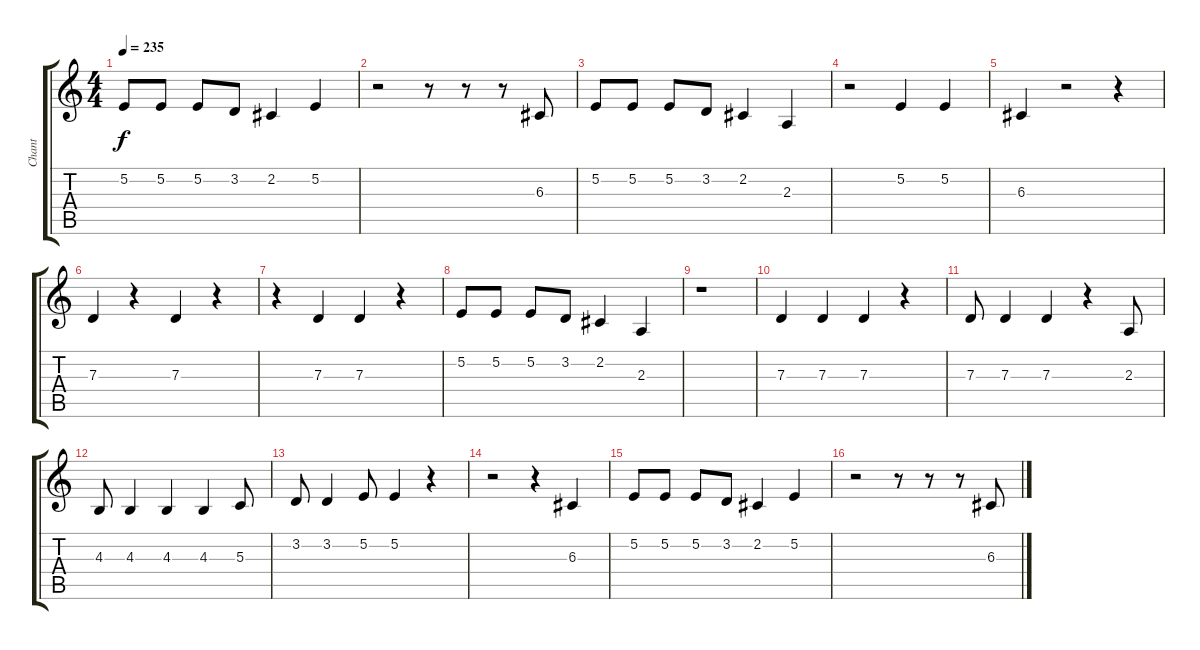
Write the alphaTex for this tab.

\track ("Chant" "Chant") {instrument altosax}
\staff {score tabs}
\tuning (E4 B3 G3 D3 A2 E2) {hide}
\ts (4 4)
\tempo 235
\clef g2
\ks c
5.2.8{dy f} 5.2.8 5.2.8 3.2.8 2.2.4 5.2.4 |
r.2 r.8 r.8 r.8 6.3.8 |
5.2.8 5.2.8 5.2.8 3.2.8 2.2.4 2.3.4 |
r.2 5.2.4 5.2.4 |
6.3.4 r.2 r.4 |
7.3.4 r.4 7.3.4 r.4 |
r.4 7.3.4 7.3.4 r.4 |
5.2.8 5.2.8 5.2.8 3.2.8 2.2.4 2.3.4 |
r.1 |
7.3.4 7.3.4 7.3.4 r.4 |
7.3.8 7.3.4 7.3.4 r.4 2.3.8 |
4.3.8 4.3.4 4.3.4 4.3.4 5.3.8 |
3.2.8 3.2.4 5.2.8 5.2.4 r.4 |
r.2 r.4 6.3.4 |
5.2.8 5.2.8 5.2.8 3.2.8 2.2.4 5.2.4 |
r.2 r.8 r.8 r.8 6.3.8
